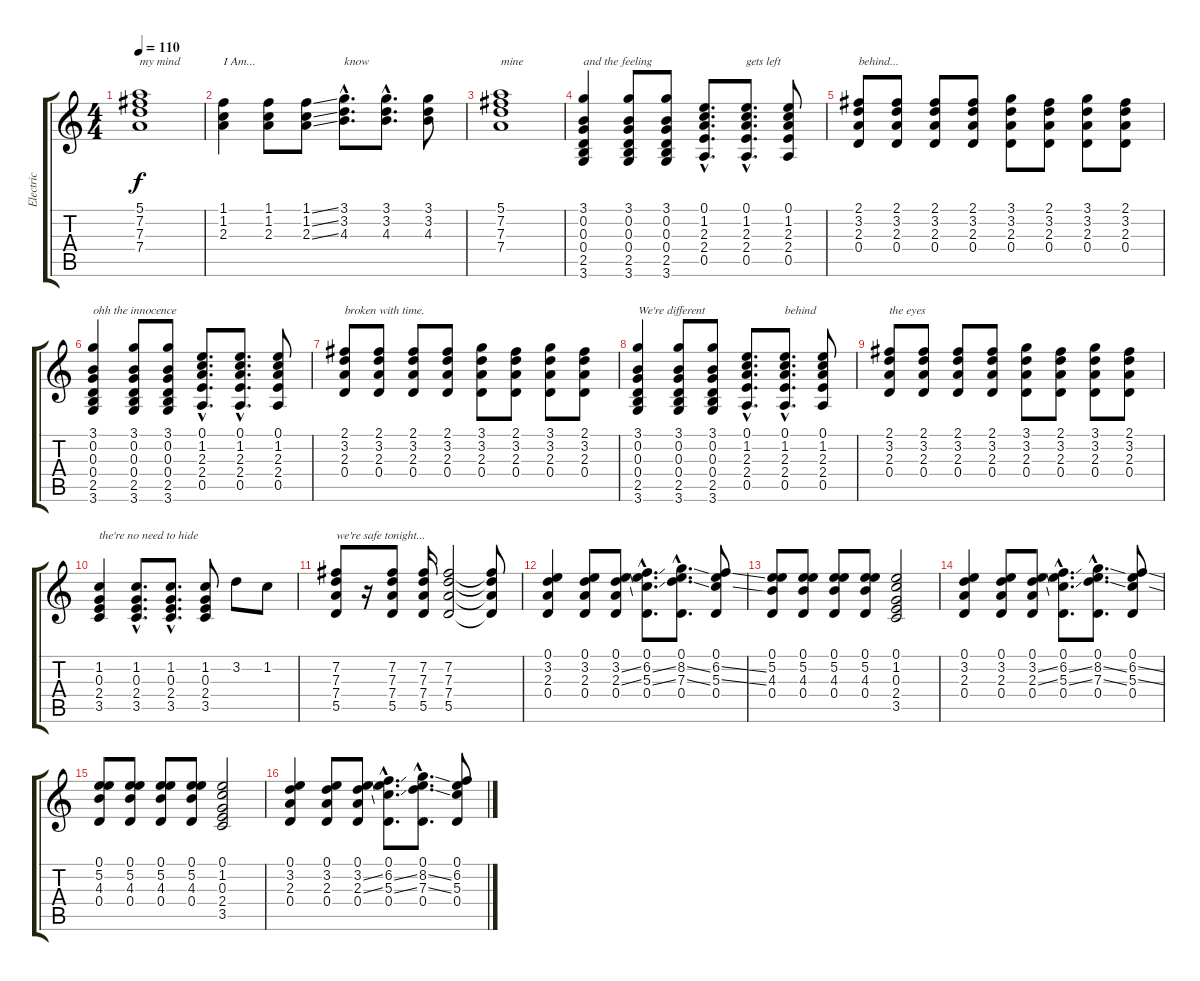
\track ("Electric" "Electric") {instrument electricguitarjazz}
\staff {score tabs}
\tuning (E4 B3 G3 D3 A2 E2) {hide}
\ts (4 4)
\tempo 110
\clef g2
\ks c
(5.1 7.2 7.3 7.4).1{txt "my mind" dy f} |
(1.1 1.2 2.3).4{txt "I Am..."} (1.1 1.2 2.3).8 (1.1{ss} 1.2{ss} 2.3{ss}).8 (3.1{hac} 3.2{hac} 4.3{hac}).8{d txt "know"} (3.1{hac} 3.2{hac} 4.3{hac}).8{d} (3.1 3.2 4.3).8 |
(5.1 7.2 7.3 7.4).1{txt "mine"} |
(3.1 0.2 0.3 0.4 2.5 3.6).4{txt "and the feeling"} (3.1 0.2 0.3 0.4 2.5 3.6).8 (3.1 0.2 0.3 0.4 2.5 3.6).8 (0.1{hac} 1.2{hac} 2.3{hac} 2.4{hac} 0.5{hac}).8{d} (0.1{hac} 1.2{hac} 2.3{hac} 2.4{hac} 0.5{hac}).8{d txt "gets left"} (0.1 1.2 2.3 2.4 0.5).8 |
(2.1 3.2 2.3 0.4).8{txt "behind..."} (2.1 3.2 2.3 0.4).8 (2.1 3.2 2.3 0.4).8 (2.1 3.2 2.3 0.4).8 (3.1 3.2 2.3 0.4).8 (2.1 3.2 2.3 0.4).8 (3.1 3.2 2.3 0.4).8 (2.1 3.2 2.3 0.4).8 |
(3.1 0.2 0.3 0.4 2.5 3.6).4{txt "ohh the innocence"} (3.1 0.2 0.3 0.4 2.5 3.6).8 (3.1 0.2 0.3 0.4 2.5 3.6).8 (0.1{hac} 1.2{hac} 2.3{hac} 2.4{hac} 0.5{hac}).8{d} (0.1{hac} 1.2{hac} 2.3{hac} 2.4{hac} 0.5{hac}).8{d} (0.1 1.2 2.3 2.4 0.5).8 |
(2.1 3.2 2.3 0.4).8{txt "broken with time."} (2.1 3.2 2.3 0.4).8 (2.1 3.2 2.3 0.4).8 (2.1 3.2 2.3 0.4).8 (3.1 3.2 2.3 0.4).8 (2.1 3.2 2.3 0.4).8 (3.1 3.2 2.3 0.4).8 (2.1 3.2 2.3 0.4).8 |
(3.1 0.2 0.3 0.4 2.5 3.6).4{txt "We're different"} (3.1 0.2 0.3 0.4 2.5 3.6).8 (3.1 0.2 0.3 0.4 2.5 3.6).8 (0.1{hac} 1.2{hac} 2.3{hac} 2.4{hac} 0.5{hac}).8{d} (0.1{hac} 1.2{hac} 2.3{hac} 2.4{hac} 0.5{hac}).8{d txt "behind"} (0.1 1.2 2.3 2.4 0.5).8 |
(2.1 3.2 2.3 0.4).8{txt "the eyes"} (2.1 3.2 2.3 0.4).8 (2.1 3.2 2.3 0.4).8 (2.1 3.2 2.3 0.4).8 (3.1 3.2 2.3 0.4).8 (2.1 3.2 2.3 0.4).8 (3.1 3.2 2.3 0.4).8 (2.1 3.2 2.3 0.4).8 |
(1.2 0.3 2.4 3.5).4{txt "the're no need to hide"} (1.2{hac} 0.3{hac} 2.4{hac} 3.5{hac}).8{d} (1.2{hac} 0.3{hac} 2.4{hac} 3.5{hac}).8{d} (1.2 0.3 2.4 3.5).8 3.2.8 1.2.8 |
(7.2 7.3 7.4 5.5).8{txt "we're safe tonight..."} r.16 (7.2 7.3 7.4 5.5).8 (7.2 7.3 7.4 5.5).16 (7.2 7.3 7.4 5.5).2 (7.2{t} 7.3{t} 7.4{t} 5.5{t}).8 |
(0.1 3.2 2.3 0.4).4 (0.1 3.2 2.3 0.4).8 (0.1 3.2{ss} 2.3{ss} 0.4).8 (0.1{hac} 6.2{ss hac} 5.3{ss hac} 0.4{hac}).8{d} (0.1{hac} 8.2{ss hac} 7.3{ss hac} 0.4{hac}).8{d} (0.1 6.2{ss} 5.3{ss} 0.4).8 |
(0.1 5.2 4.3 0.4).8 (0.1 5.2 4.3 0.4).8 (0.1 5.2 4.3 0.4).8 (0.1 5.2 4.3 0.4).8 (0.1 1.2 0.3 2.4 3.5).2 |
(0.1 3.2 2.3 0.4).4 (0.1 3.2 2.3 0.4).8 (0.1 3.2{ss} 2.3{ss} 0.4).8 (0.1{hac} 6.2{ss hac} 5.3{ss hac} 0.4{hac}).8{d} (0.1{hac} 8.2{ss hac} 7.3{ss hac} 0.4{hac}).8{d} (0.1 6.2{ss} 5.3{ss} 0.4).8 |
(0.1 5.2 4.3 0.4).8 (0.1 5.2 4.3 0.4).8 (0.1 5.2 4.3 0.4).8 (0.1 5.2 4.3 0.4).8 (0.1 1.2 0.3 2.4 3.5).2 |
(0.1 3.2 2.3 0.4).4 (0.1 3.2 2.3 0.4).8 (0.1 3.2{ss} 2.3{ss} 0.4).8 (0.1{hac} 6.2{ss hac} 5.3{ss hac} 0.4{hac}).8{d} (0.1{hac} 8.2{ss hac} 7.3{ss hac} 0.4{hac}).8{d} (0.1 6.2{ss} 5.3{ss} 0.4).8
